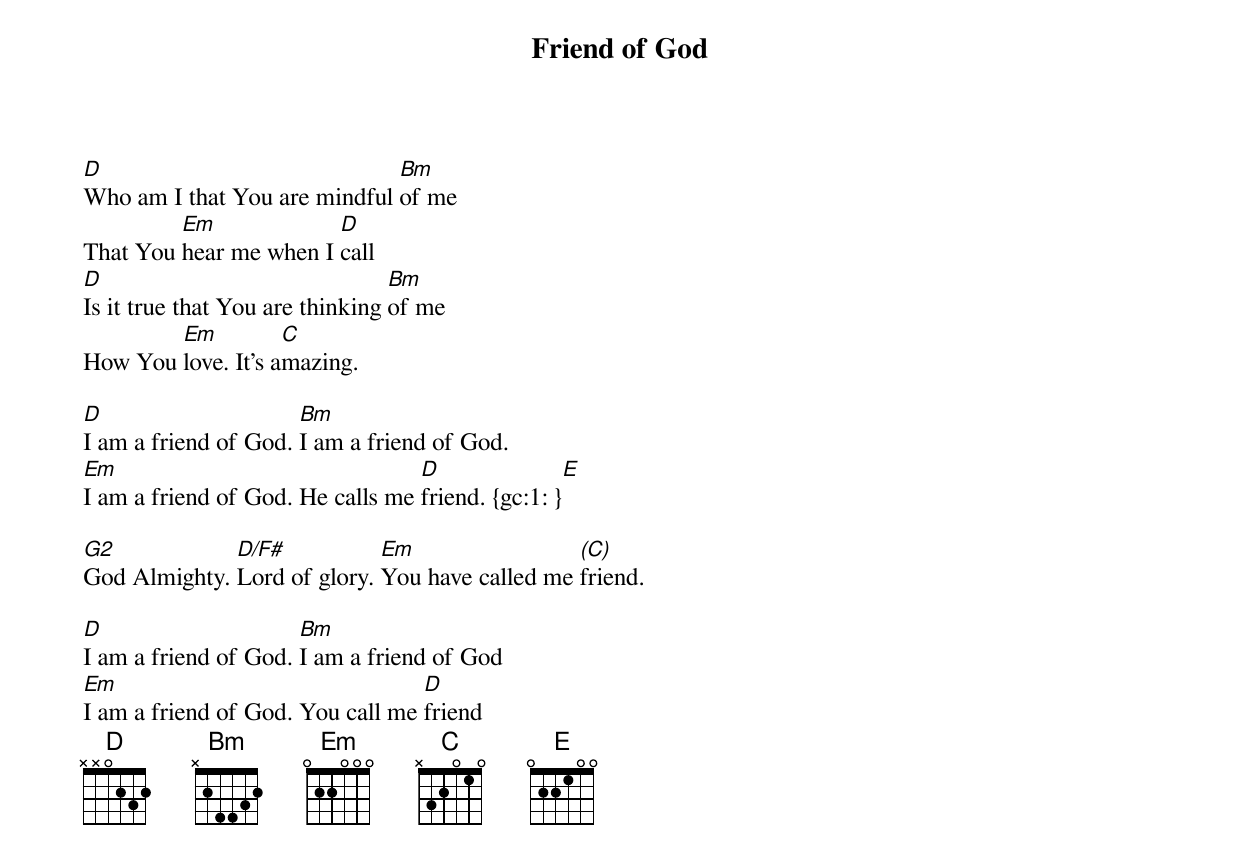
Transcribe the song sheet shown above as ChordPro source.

{title: Friend of God}
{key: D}
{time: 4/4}
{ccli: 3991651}
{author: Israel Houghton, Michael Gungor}
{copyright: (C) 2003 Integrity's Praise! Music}

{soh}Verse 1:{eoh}
[D]Who am I that You are mindful [Bm]of me
That You [Em]hear me when I [D]call
[D]Is it true that You are thinking [Bm]of me
How You [Em]love. It's a[C]mazing.

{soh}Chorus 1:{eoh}
[D]I am a friend of God. [Bm]I am a friend of God.
[Em]I am a friend of God. He calls me [D]friend. {gc:1: }[E]

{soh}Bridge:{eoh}
[G2]God Almighty. [D/F#]Lord of glory. [Em]You have called me [(C)]friend.

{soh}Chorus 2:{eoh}
[D]I am a friend of God. [Bm]I am a friend of God
[Em]I am a friend of God. You call me [D]friend
